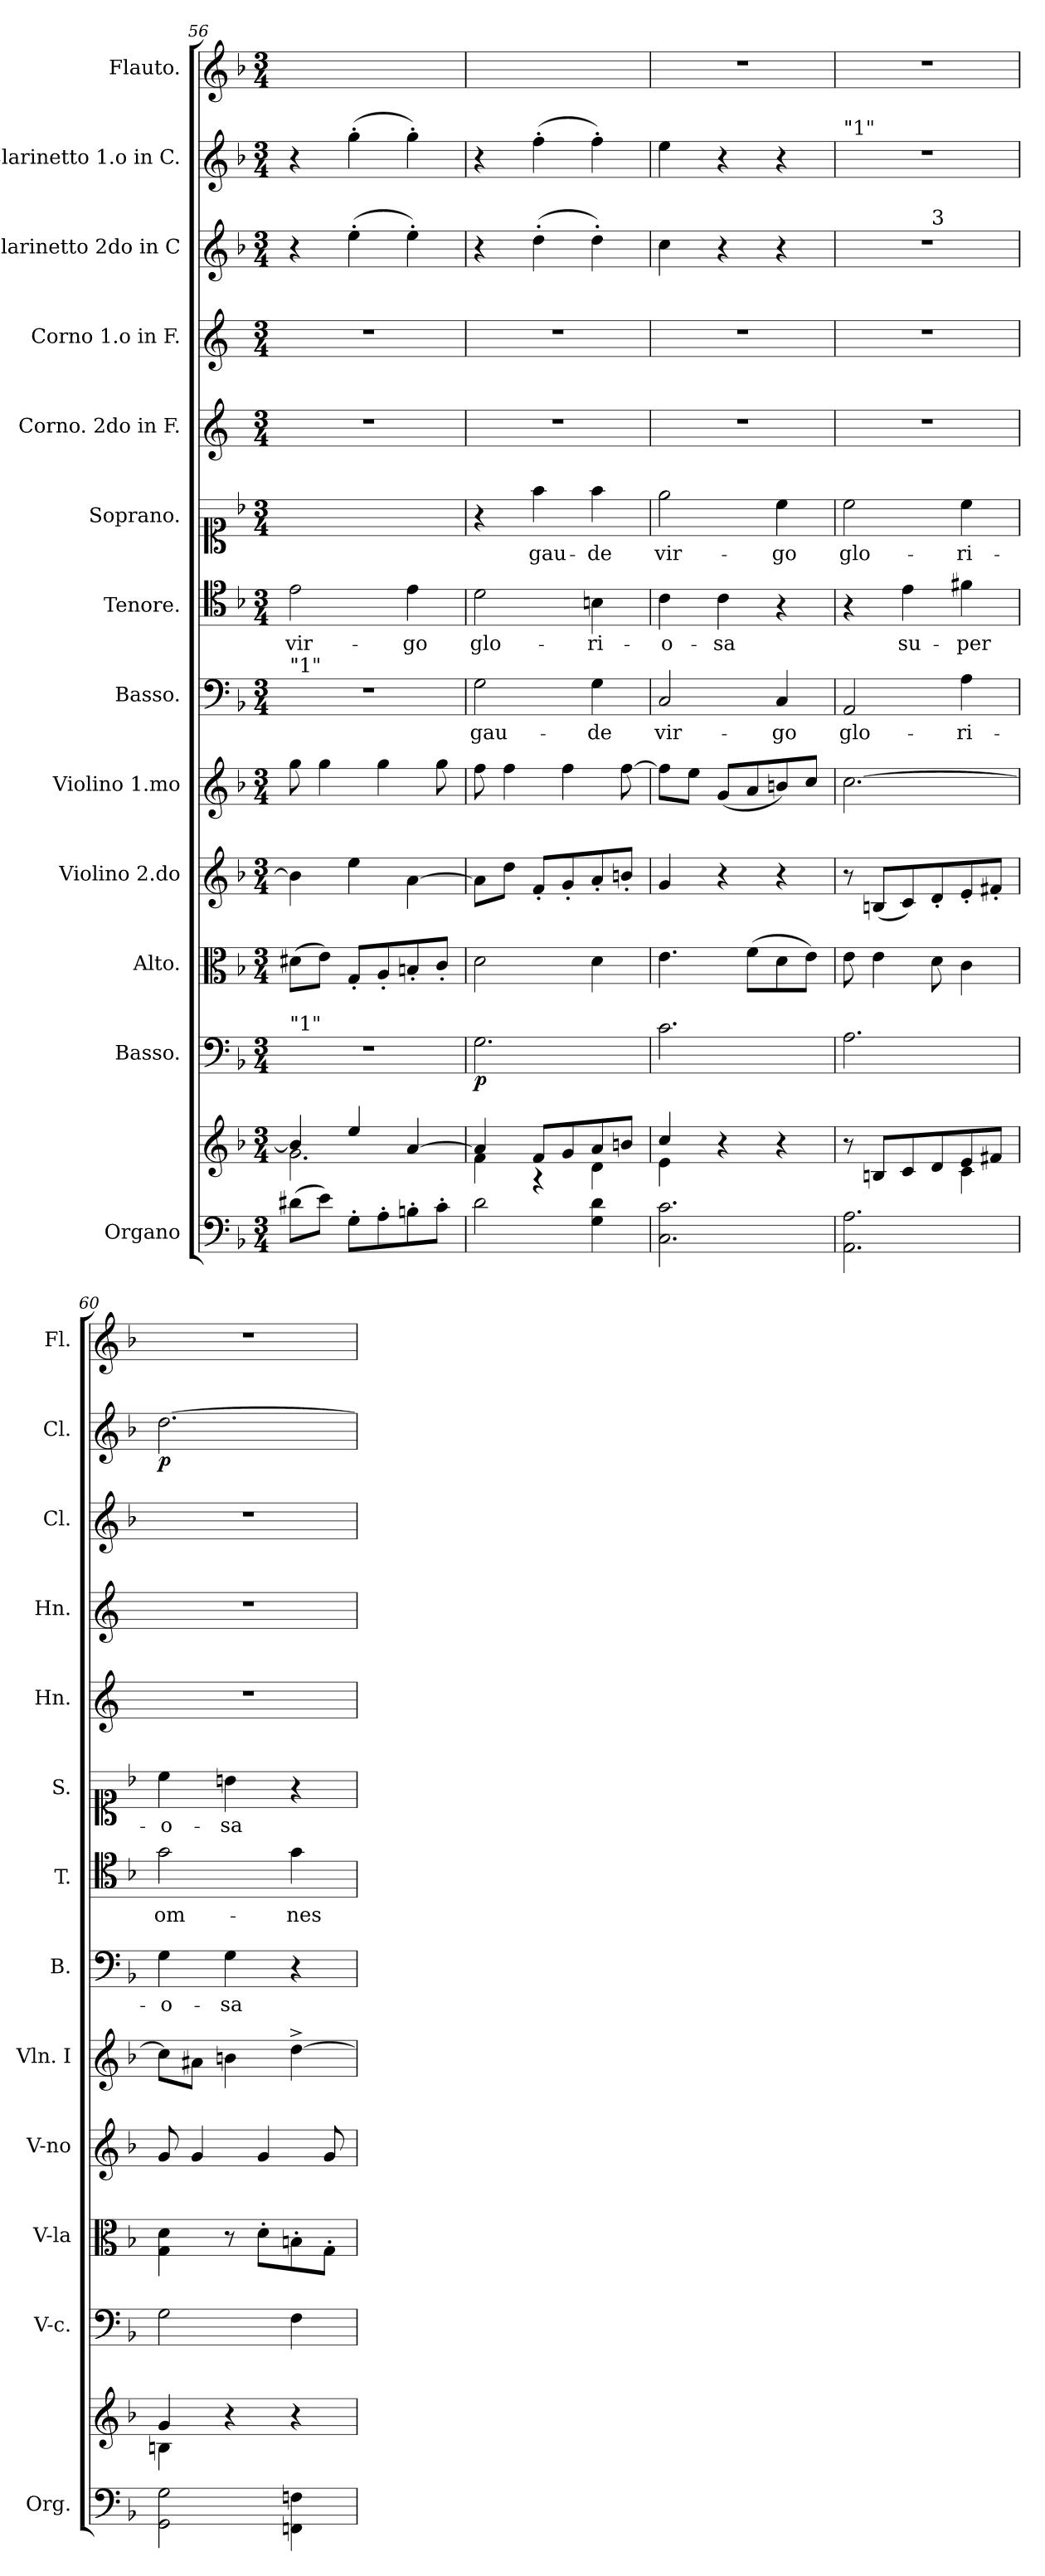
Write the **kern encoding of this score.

**kern	**kern	**kern	**dynam	**kern	**kern	**kern	**kern	**text	**kern	**text	**kern	**text	**kern	**kern	**kern	**kern	**dynam	**kern
*part13	*part13	*part12	*part12	*part11	*part10	*part9	*part8	*part8	*part7	*part7	*part6	*part6	*part5	*part4	*part3	*part2	*part2	*part1
*staff14	*staff13	*staff12	*staff12	*staff11	*staff10	*staff9	*staff8	*staff8	*staff7	*staff7	*staff6	*staff6	*staff5	*staff4	*staff3	*staff2	*staff2	*staff1
*I"Organo	*	*I"Basso.	*	*I"Alto.	*I"Violino 2.do	*I"Violino 1.mo	*I"Basso.	*	*I"Tenore.	*	*I"Soprano.	*	*I"Corno. 2do in F.	*I"Corno 1.o in F.	*I"Clarinetto 2do in C	*I"Clarinetto 1.o in C.	*	*I"Flauto.
*I'Org.	*	*I'V-c.	*	*I'V-la	*I'V-no	*I'Vln. I	*I'B.	*	*I'T.	*	*I'S.	*	*I'Hn.	*I'Hn.	*I'Cl.	*I'Cl.	*	*I'Fl.
*clefF4	*clefG2	*clefF4	*	*clefC3	*clefG2	*clefG2	*clefF4	*	*clefC4	*	*clefC1	*	*clefG2	*clefG2	*clefG2	*clefG2	*	*clefG2
*	*	*	*	*	*	*	*	*	*	*	*	*	*ITrd4c7	*ITrd4c7	*	*	*	*
*k[b-]	*k[b-]	*k[b-]	*	*k[b-]	*k[b-]	*k[b-]	*k[b-]	*	*k[b-]	*	*k[b-]	*	*k[b-]	*k[b-]	*k[b-]	*k[b-]	*	*k[b-]
*F:	*F:	*F:	*	*F:	*F:	*F:	*F:	*	*	*	*F:	*	*	*	*F:	*F:	*	*F:
*M3/4	*M3/4	*M3/4	*	*M3/4	*M3/4	*M3/4	*M3/4	*	*M3/4	*	*M3/4	*	*M3/4	*M3/4	*M3/4	*M3/4	*	*M3/4
=56	=56	=56	=56	=56	=56	=56	=56	=56	=56	=56	=56	=56	=56	=56	=56	=56	=56	=56
*	*^	*	*	*	*	*	*	*	*	*	*	*	*	*	*	*	*	*
!	!	!	!	!	!	!	!	!LO:TX:a:t="1"	!	!	!	!	!	!	!	!	!	!	!
!	!	!	!LO:TX:a:t="1"	!	!	!	!	!	!	!	!	!	!	!	!	!	!	!	!
(8d#X\L	4b/]	2.g\	2.r	.	(8d#X\L	4b\]	8gg\	2.r	.	2e\	vir-	2.ryy	.	2.r	2.r	4r	4r	.	2.ryy
8e\J)	.	.	.	.	8e\J)	.	4gg\	.	.	.	.	.	.	.	.	.	.	.	.
8G'\L	4ee/	.	.	.	8G'/L	4ee\	.	.	.	.	.	.	.	.	.	(4ee'\	(4gg'\	.	.
8A'\	.	.	.	.	8A'/	.	4gg\	.	.	.	.	.	.	.	.	.	.	.	.
8Bn'\	[4a/	.	.	.	8Bn'/	[4a\	.	.	.	4e\	-go	.	.	.	.	4ee'\)	4gg'\)	.	.
8c'\J	.	.	.	.	8c'/J	.	8gg\	.	.	.	.	.	.	.	.	.	.	.	.
=57	=57	=57	=57	=57	=57	=57	=57	=57	=57	=57	=57	=57	=57	=57	=57	=57	=57	=57	=57
2d\	4a/]	4f\	2.G\	p	2d\	8a\L]	8ff\	2G\	gau-	2d\	glo-	4r	.	2.r	2.r	4r	4r	.	2.ryy
.	.	.	.	.	.	8dd\J	4ff\	.	.	.	.	.	.	.	.	.	.	.	.
.	8f/L	4r	.	.	.	8f'/L	.	.	.	.	.	4ff\	gau-	.	.	(4dd'\	(4ff'\	.	.
.	8g/	.	.	.	.	8g'/	4ff\	.	.	.	.	.	.	.	.	.	.	.	.
4G\ 4d\	8a/	4d\	.	.	4d\	8a'/	.	4G\	-de	4Bn\	-ri-	4ff\	-de	.	.	4dd'\)	4ff'\)	.	.
.	8bn/J	.	.	.	.	8bn'/J	[8ff\	.	.	.	.	.	.	.	.	.	.	.	.
=58	=58	=58	=58	=58	=58	=58	=58	=58	=58	=58	=58	=58	=58	=58	=58	=58	=58	=58	=58
2.C\ 2.c\	4cc/	4e\	2.c\	.	4.e\	4g/	8ff\L]	2C/	vir-	4c\	-o-	2ee\	vir-	2.r	2.r	4cc\	4ee\	.	2.r
.	.	.	.	.	.	.	8ee\J	.	.	.	.	.	.	.	.	.	.	.	.
.	4r	2ryy	.	.	.	4r	(8g/L	.	.	4c\	-sa	.	.	.	.	4r	4r	.	.
.	.	.	.	.	(8f\L	.	8a/	.	.	.	.	.	.	.	.	.	.	.	.
.	4r	.	.	.	8d\	4r	8bn/)	4C/	-go	4r	.	4cc\	-go	.	.	4r	4r	.	.
.	.	.	.	.	8e\J)	.	8cc/J	.	.	.	.	.	.	.	.	.	.	.	.
=59	=59	=59	=59	=59	=59	=59	=59	=59	=59	=59	=59	=59	=59	=59	=59	=59	=59	=59	=59
!	!	!	!	!	!	!	!	!	!	!	!	!	!	!	!	!	!LO:TX:a:t="1"	!	!
!	!	!	!	!	!	!	!	!	!	!	!	!	!	!	!	!LO:TX:a:color=limegreen:t=S	!	!	!
*	*	*	*	*	*	*	*	*	*	*	*	*	*	*	*	*^	*	*	*
2.AA\ 2.A\	8r	2ryy	2.A\	.	8e\	8r	[2.cc\	2AA/	glo-	4r	.	2cc\	glo-	2.r	2.r	2.r	4.ryy	2.r	.	2.r
.	8Bn/L	.	.	.	4e\	(8Bn/L	.	.	.	.	.	.	.	.	.	.	.	.	.	.
.	8c/	.	.	.	.	8c/)	.	.	.	4e\	su-	.	.	.	.	.	.	.	.	.
!	!	!	!	!	!	!	!	!	!	!	!	!	!	!	!	!	!LO:TX:a:t=3	!	!	!
.	8d/	.	.	.	8d\	8d'/	.	.	.	.	.	.	.	.	.	.	4.ryy	.	.	.
.	8e/	4c\	.	.	4c\	8e'/	.	4A\	-ri-	4f#X\	-per	4cc\	-ri-	.	.	.	.	.	.	.
.	8f#X/J	.	.	.	.	8f#X'/J	.	.	.	.	.	.	.	.	.	.	.	.	.	.
*	*	*	*	*	*	*	*	*	*	*	*	*	*	*	*	*v	*v	*	*	*
=60	=60	=60	=60	=60	=60	=60	=60	=60	=60	=60	=60	=60	=60	=60	=60	=60	=60	=60	=60
2GG\ 2G\	4g/	4Bn\	2G\	.	4G\ 4d\	8g/	8cc\L]	4G\	-o-	2g\	om-	4cc\	-o-	2.r	2.r	2.r	[2.dd\	p	2.r
.	.	.	.	.	.	4g/	8a#X\J	.	.	.	.	.	.	.	.	.	.	.	.
.	4r	2ryy	.	.	8r	.	4bn\	4G\	-sa	.	.	4bn\	-sa	.	.	.	.	.	.
.	.	.	.	.	8d'\L	4g/	.	.	.	.	.	.	.	.	.	.	.	.	.
4FFn\ 4Fn\	4r	.	4F\	.	8Bn'\	.	[4dd^<\	4r	.	4g\	-nes	4r	.	.	.	.	.	.	.
.	.	.	.	.	8G'\J	8g/	.	.	.	.	.	.	.	.	.	.	.	.	.
*	*v	*v	*	*	*	*	*	*	*	*	*	*	*	*	*	*	*	*	*
=	=	=	=	=	=	=	=	=	=	=	=	=	=	=	=	=	=	=
*-	*-	*-	*-	*-	*-	*-	*-	*-	*-	*-	*-	*-	*-	*-	*-	*-	*-	*-
